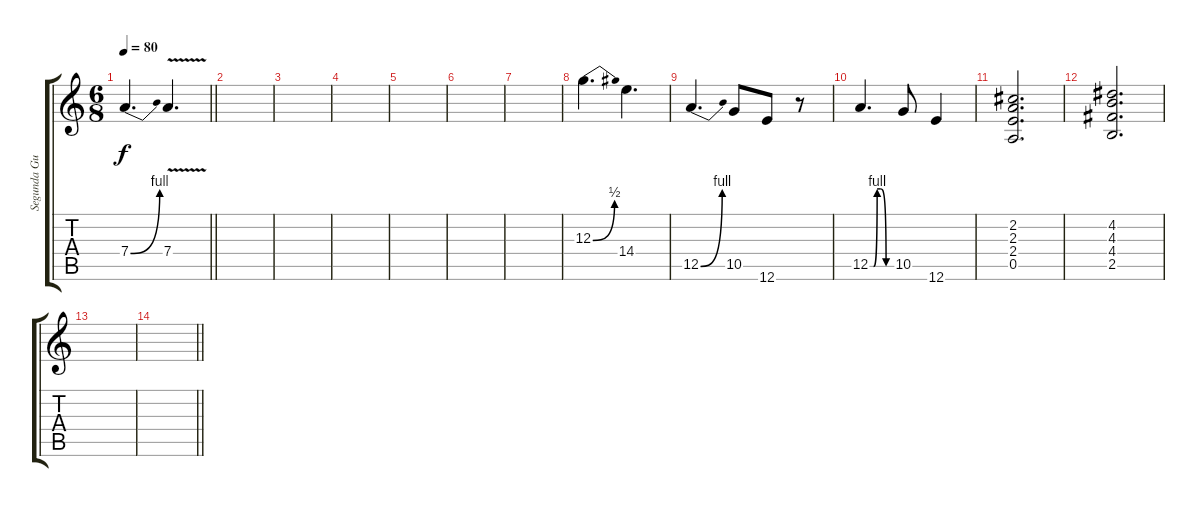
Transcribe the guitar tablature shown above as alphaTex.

\track ("Segunda Guitarra" "Segunda Gu") {instrument overdrivenguitar}
\staff {score tabs}
\tuning (E4 B3 G3 D3 A2 E2) {hide}
\ts (6 8)
\tempo 80
\clef g2
\barLineRight lightlight
\ks c
7.4{be (bend 0 0 60 4)}.4{d dy f} 7.4{v}.4{d} |
|
|
|
|
|
|
12.3{be (bend 0 0 60 2)}.4{d} 14.4.4{d} |
12.5{be (bend 0 0 60 4)}.4{d} 10.5.8 12.6.8 r.8 |
12.5{be (custom 0 0 10 0 20 4 30 4 45 0 60 0)}.4{d} 10.5.8 12.6.4 |
(2.2 2.3 2.4 0.5).2{d} |
(4.2 4.3 4.4 2.5).2{d} |
|
\barLineRight lightlight
